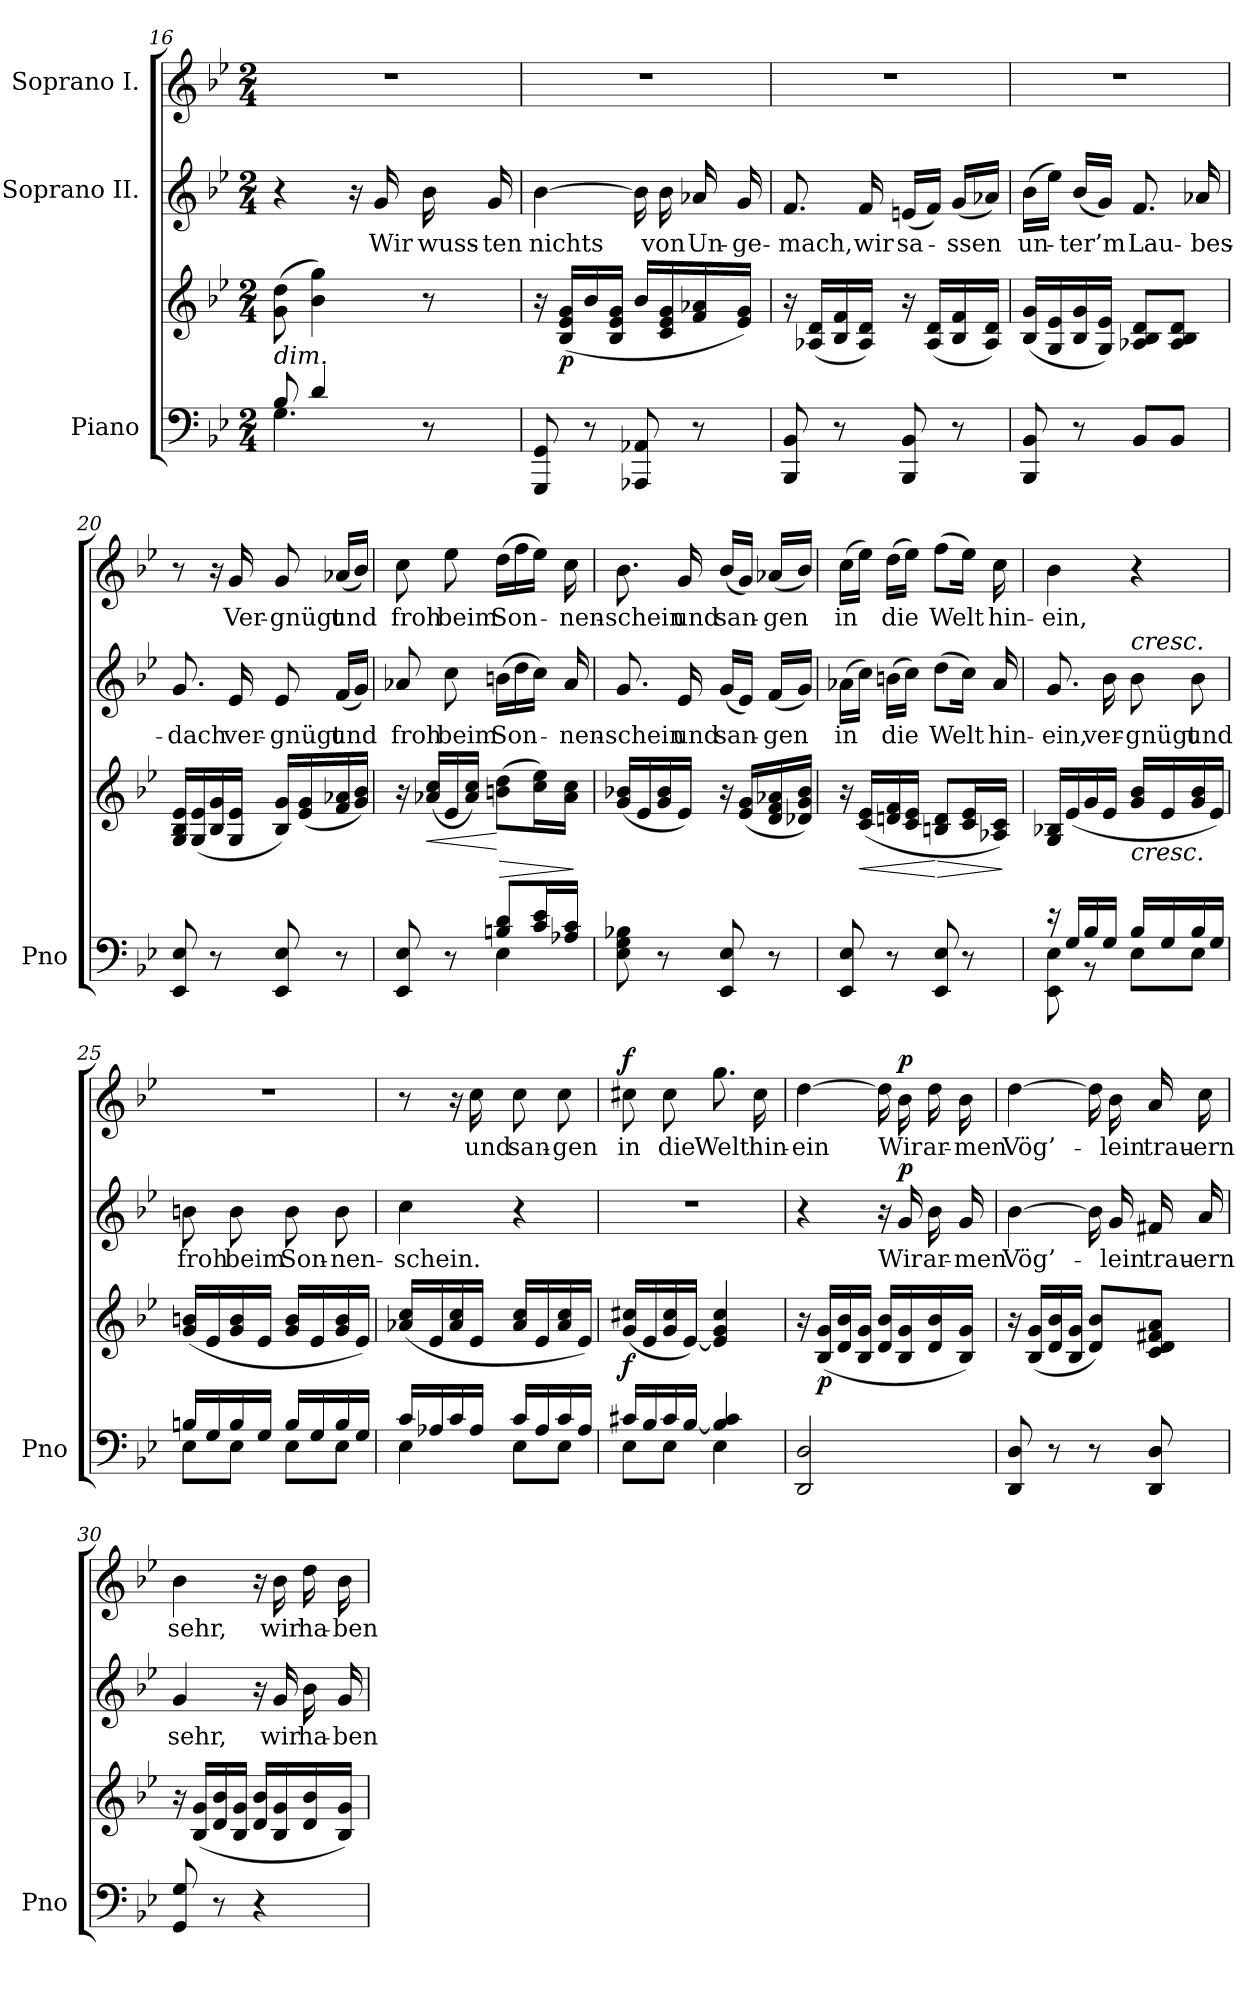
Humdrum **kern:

**kern	**kern	**dynam	**kern	**text	**dynam	**kern	**text	**dynam
*part3	*part3	*part3	*part2	*part2	*part2	*part1	*part1	*part1
*staff4	*staff3	*staff3/4	*staff2	*staff2	*staff2	*staff1	*staff1	*staff1
*I"Piano	*	*	*I"Soprano II.	*	*	*I"Soprano I.	*	*
*I'Pno	*	*	*	*	*	*	*	*
*clefF4	*clefG2	*	*clefG2	*	*	*clefG2	*	*
*k[b-e-]	*k[b-e-]	*	*k[b-e-]	*	*	*k[b-e-]	*	*
*M2/4	*M2/4	*	*M2/4	*	*	*M2/4	*	*
=16	=16	=16	=16	=16	=16	=16	=16	=16
*^	*	*	*	*	*	*	*	*
!	!	!LO:TX:b:i:t=dim.	!	!	!	!	!	!	!
8B-/	4.G\	(8g\ 8dd\	.	4r	.	.	2r	.	.
4d/	.	4b-\ 4gg\)	.	.	.	.	.	.	.
.	.	.	.	16r	.	.	.	.	.
.	.	.	.	16g/	Wir	.	.	.	.
8r	8ryy	8r	.	16b-\	wuss-	.	.	.	.
.	.	.	.	16g/	-ten	.	.	.	.
*v	*v	*	*	*	*	*	*	*	*
=17	=17	=17	=17	=17	=17	=17	=17	=17
8GGG/ 8GG/	16r	.	[4b-\	nichts	.	2r	.	.
!	!	!LO:DY:b	!	!	!	!	!	!
.	(16B-/ 16e-/ 16g/LL	p	.	.	.	.	.	.
8r	16b-/	.	.	.	.	.	.	.
.	16B-/ 16e-/ 16g/JJ	.	.	.	.	.	.	.
8AAA-X/ 8AA-X/	16b-/LL	.	16b-\]	.	.	.	.	.
.	16c/ 16e-/ 16g/	.	16b-\	von	.	.	.	.
8r	16f/ 16a-X/	.	16a-X/	Un-	.	.	.	.
.	16e-/ 16g/JJ)	.	16g/	-ge-	.	.	.	.
=18	=18	=18	=18	=18	=18	=18	=18	=18
8BBB-/ 8BB-/	16r	.	8.f/	-mach,	.	2r	.	.
.	(16A-X/ 16d/LL	.	.	.	.	.	.	.
8r	16B-/ 16f/	.	.	.	.	.	.	.
.	16A-/ 16d/JJ)	.	16f/	wir	.	.	.	.
8BBB-/ 8BB-/	16r	.	(16en/LL	sa-	.	.	.	.
.	(16A-/ 16d/LL	.	16f/JJ)	.	.	.	.	.
8r	16B-/ 16f/	.	(16g/LL	-ssen	.	.	.	.
.	16A-/ 16d/JJ)	.	16a-X/JJ)	.	.	.	.	.
=19	=19	=19	=19	=19	=19	=19	=19	=19
8BBB-/ 8BB-/	(16B-/ 16g/LL	.	(16b-\LL	un-	.	2r	.	.
.	16G/ 16e-/	.	16ee-\JJ)	.	.	.	.	.
8r	16B-/ 16g/	.	(16b-/LL	-ter’m	.	.	.	.
.	16G/ 16e-/JJ)	.	16g/JJ)	.	.	.	.	.
8BB-/L	8A-X/ 8B-/ 8d/L	.	8.f/	Lau-	.	.	.	.
8BB-/J	8A-/ 8B-/ 8d/J	.	.	.	.	.	.	.
.	.	.	16a-X/	-bes-	.	.	.	.
=20	=20	=20	=20	=20	=20	=20	=20	=20
8EE-/ 8E-/	16G/ 16B-/ 16e-/LL	.	8.g/	-dach	.	8r	.	.
.	(16G/ 16e-/	.	.	.	.	.	.	.
8r	16B-/ 16g/	.	.	.	.	16r	.	.
.	16G/ 16e-/JJ	.	16e-/	ver-	.	16g/	Ver-	.
8EE-/ 8E-/	16B-/ 16g/LL)	.	8e-/	-gnügt	.	8g/	-gnügt	.
.	(16e-/ 16g/	.	.	.	.	.	.	.
8r	16f/ 16a-X/	.	(16f/LL	und	.	(16a-X/LL	und	.
.	16g/ 16b-/JJ)	.	16g/JJ)	.	.	16b-/JJ)	.	.
=21	=21	=21	=21	=21	=21	=21	=21	=21
*^	*	*	*	*	*	*	*	*
8EE-/ 8E-/	4ryy	16r	.	8a-X/	froh	.	8cc\	froh	.
!	!	!	!LO:HP:b	!	!	!	!	!	!
.	.	(16a-X/ 16cc/LL	<	.	.	.	.	.	.
8r	.	16e-/	.	8cc\	beim	.	8ee-\	beim	.
.	.	16a-/ 16cc/JJ)	.	.	.	.	.	.	.
!	!	!	!LO:HP:n=1:b	!	!	!	!	!	!
8Bn/ 8d/L	4E-\	(8bn\ 8dd\L	[ >	(16bn\LL	Son-	.	(16dd\LL	Son-	.
.	.	.	.	16dd\	.	.	16ff\	.	.
16c/ 16e-/L	.	16cc\ 16ee-\L)	.	16cc\JJ)	.	.	16ee-\JJ)	.	.
16A-X/ 16c/JJ	.	16a-\ 16cc\JJ	.	16a-/	-nen-	.	16cc\	-nen-	.
*v	*v	*	*	*	*	*	*	*	*
.	.	]	.	.	.	.	.	.
=22	=22	=22	=22	=22	=22	=22	=22	=22
8E-\ 8G\ 8B-X\	(16g/ 16b-X/LL	.	8.g/	-schein	.	8.b-\	-schein	.
.	16e-/	.	.	.	.	.	.	.
8r	16g/ 16b-/	.	.	.	.	.	.	.
.	16e-/JJ)	.	16e-/	und	.	16g/	und	.
8EE-/ 8E-/	16r	.	(16g/LL	san-	.	(16b-/LL	san-	.
.	(16e-/ 16g/LL	.	16e-/JJ)	.	.	16g/JJ)	.	.
8r	16d/ 16f/ 16a-X/	.	(16f/LL	-gen	.	(16a-X/LL	-gen	.
.	16d-X/ 16g/ 16b-/JJ)	.	16g/JJ)	.	.	16b-/JJ)	.	.
=23	=23	=23	=23	=23	=23	=23	=23	=23
8EE-/ 8E-/	16r	.	(16a-X\LL	in	.	(16cc\LL	in	.
!	!	!LO:HP:b	!	!	!	!	!	!
.	(16c/ 16e-/LL	<	16cc\JJ)	.	.	16ee-\JJ)	.	.
8r	16dn/ 16f/	.	(16bn\LL	die	.	(16dd\LL	die	.
.	16c/ 16e-/JJ	.	16cc\JJ)	.	.	16ee-\JJ)	.	.
!	!	!LO:HP:n=1:b	!	!	!	!	!	!
8EE-/ 8E-/	8Bn/ 8d/L	[ >	(8dd\L	Welt	.	(8ff\L	Welt	.
8r	16c/ 16e-/L	.	16cc\Jk)	.	.	16ee-\Jk)	.	.
.	16A-X/ 16c/JJ)	.	16a-/	hin-	.	16cc\	hin-	.
.	.	]	.	.	.	.	.	.
=24	=24	=24	=24	=24	=24	=24	=24	=24
*^	*	*	*	*	*	*	*	*
16r	8EE-\ 8E-\	16G/ 16B-X/LL	.	8.g/	-ein,	.	4b-\	-ein,	.
16G/LL	.	(16e-/	.	.	.	.	.	.	.
16B-/	8r	16g/	.	.	.	.	.	.	.
16G/JJ	.	16e-/JJ	.	16b-\	ver-	.	.	.	.
!	!	!	!	!LO:TX:a:i:t=cresc.	!	!	!	!	!
!	!	!LO:TX:b:i:t=cresc.	!	!	!	!	!	!	!
16B-/LL	8E-\L	16g/ 16b-/LL	.	8b-\	-gnügt	.	4r	.	.
16G/	.	16e-/	.	.	.	.	.	.	.
16B-/	8E-\J	16g/ 16b-/	.	8b-\	und	.	.	.	.
16G/JJ	.	16e-/JJ)	.	.	.	.	.	.	.
=25	=25	=25	=25	=25	=25	=25	=25	=25	=25
8E-\L	16Bn/LL	(16g/ 16bn/LL	.	8bn\	froh	.	2r	.	.
.	16G/	16e-/	.	.	.	.	.	.	.
8E-\J	16B/	16g/ 16b/	.	8b\	beim	.	.	.	.
.	16G/JJ	16e-/JJ	.	.	.	.	.	.	.
8E-\L	16B/LL	16g/ 16b/LL	.	8b\	Son-	.	.	.	.
.	16G/	16e-/	.	.	.	.	.	.	.
8E-\J	16B/	16g/ 16b/	.	8b\	-nen-	.	.	.	.
.	16G/JJ	16e-/JJ)	.	.	.	.	.	.	.
=26	=26	=26	=26	=26	=26	=26	=26	=26	=26
4E-\	16c/LL	(16a-X/ 16cc/LL	.	4cc\	-schein.	.	8r	.	.
.	16A-X/	16e-/	.	.	.	.	.	.	.
.	16c/	16a-/ 16cc/	.	.	.	.	16r	.	.
.	16A-/JJ	16e-/JJ	.	.	.	.	16cc\	und	.
8E-\L	16c/LL	16a-/ 16cc/LL	.	4r	.	.	8cc\	san-	.
.	16A-/	16e-/	.	.	.	.	.	.	.
8E-\J	16c/	16a-/ 16cc/	.	.	.	.	8cc\	-gen	.
.	16A-/JJ	16e-/JJ)	.	.	.	.	.	.	.
=27	=27	=27	=27	=27	=27	=27	=27	=27	=27
!	!	!	!LO:DY:b	!	!	!	!	!	!LO:DY:a
8E-\L	16c#X/LL	(16g/ 16cc#X/LL	f	2r	.	.	8cc#X\	in	f
.	16B-/	16e-/	.	.	.	.	.	.	.
8E-\J	16c#/	16g/ 16cc#/	.	.	.	.	8cc#\	die	.
.	[<16B-/JJ	[16e-/JJ)	.	.	.	.	.	.	.
4E-\	4B-/] 4c#/	4e-/] 4g/ 4cc#/	.	.	.	.	8.gg\	Welt	.
.	.	.	.	.	.	.	16cc#\	hin-	.
*v	*v	*	*	*	*	*	*	*	*
=28	=28	=28	=28	=28	=28	=28	=28	=28
2DD/ 2D/	16r	.	4r	.	.	[4dd\	-ein	.
!	!	!LO:DY:b	!	!	!	!	!	!
.	(16B-/ 16g/LL	p	.	.	.	.	.	.
.	16d/ 16b-/	.	.	.	.	.	.	.
.	16B-/ 16g/JJ	.	.	.	.	.	.	.
.	16d/ 16b-/LL	.	16r	.	.	16dd\]	.	.
!	!	!	!	!	!LO:DY:a	!	!	!LO:DY:a
.	16B-/ 16g/	.	16g/	Wir	p	16b-\	Wir	p
.	16d/ 16b-/	.	16b-\	ar-	.	16dd\	ar-	.
.	16B-/ 16g/JJ)	.	16g/	-men	.	16b-\	-men	.
=29	=29	=29	=29	=29	=29	=29	=29	=29
8DD/ 8D/	16r	.	[4b-\	Vög’-	.	[4dd\	Vög’-	.
.	(16B-/ 16g/LL	.	.	.	.	.	.	.
8r	16d/ 16b-/	.	.	.	.	.	.	.
.	16B-/ 16g/JJ	.	.	.	.	.	.	.
8r	8d/ 8b-/L)	.	16b-\]	.	.	16dd\]	.	.
.	.	.	16g/	-lein	.	16b-\	-lein	.
8DD/ 8D/	8c/ 8d/ 8f#X/ 8a/J	.	16f#X/	trau-	.	16a/	trau-	.
.	.	.	16a/	-ern	.	16cc\	-ern	.
=30	=30	=30	=30	=30	=30	=30	=30	=30
8GG/ 8G/	16r	.	4g/	sehr,	.	4b-\	sehr,	.
.	(16B-/ 16g/LL	.	.	.	.	.	.	.
8r	16d/ 16b-/	.	.	.	.	.	.	.
.	16B-/ 16g/JJ	.	.	.	.	.	.	.
4r	16d/ 16b-/LL	.	16r	.	.	16r	.	.
.	16B-/ 16g/	.	16g/	wir	.	16b-\	wir	.
.	16d/ 16b-/	.	16b-\	ha-	.	16dd\	ha-	.
.	16B-/ 16g/JJ)	.	16g/	-ben	.	16b-\	-ben	.
=	=	=	=	=	=	=	=	=
*-	*-	*-	*-	*-	*-	*-	*-	*-
